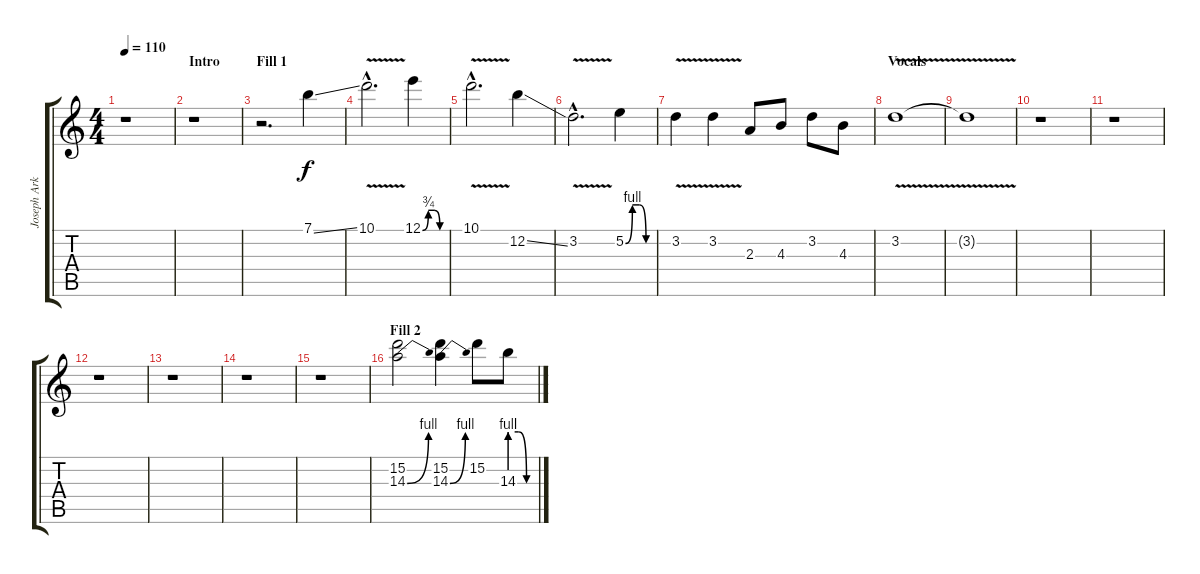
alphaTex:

\track ("Joseph Arkansas" "Joseph Ark") {instrument acousticguitarsteel}
\staff {score tabs}
\tuning (E4 B3 G3 D3 A2 E2) {hide}
\ts (4 4)
\tempo 110
\clef g2
\ks c
r.1{dy f instrument acousticguitarsteel} |
\section ("" "Intro")
r.1 |
\section ("" "Fill 1")
r.2{d} 7.1{ss}.4 |
10.1{v hac}.2{d} 12.1{be (custom 0 0 15 3 30 3 45 0 60 0)}.4 |
10.1{v hac}.2{d} 12.2{ss}.4 |
3.2{v hac}.2{d} 5.2{be (custom 0 0 15 4 30 4 45 0 60 0)}.4 |
3.2{v}.4 3.2{v}.4 2.3.8 4.3.8 3.2.8 4.3.8 |
\section ("" "Vocals")
3.2{v}.1 |
3.2{v t}.1 |
r.1 |
r.1 |
r.1 |
r.1 |
r.1 |
r.1 |
\section ("" "Fill 2")
(15.2 14.3{be (bend 0 0 60 4)}).2 (15.2 14.3{be (bend 0 0 60 4)}).4 15.2.8 14.3{be (custom 0 4 20 4 40 0 60 0)}.8
